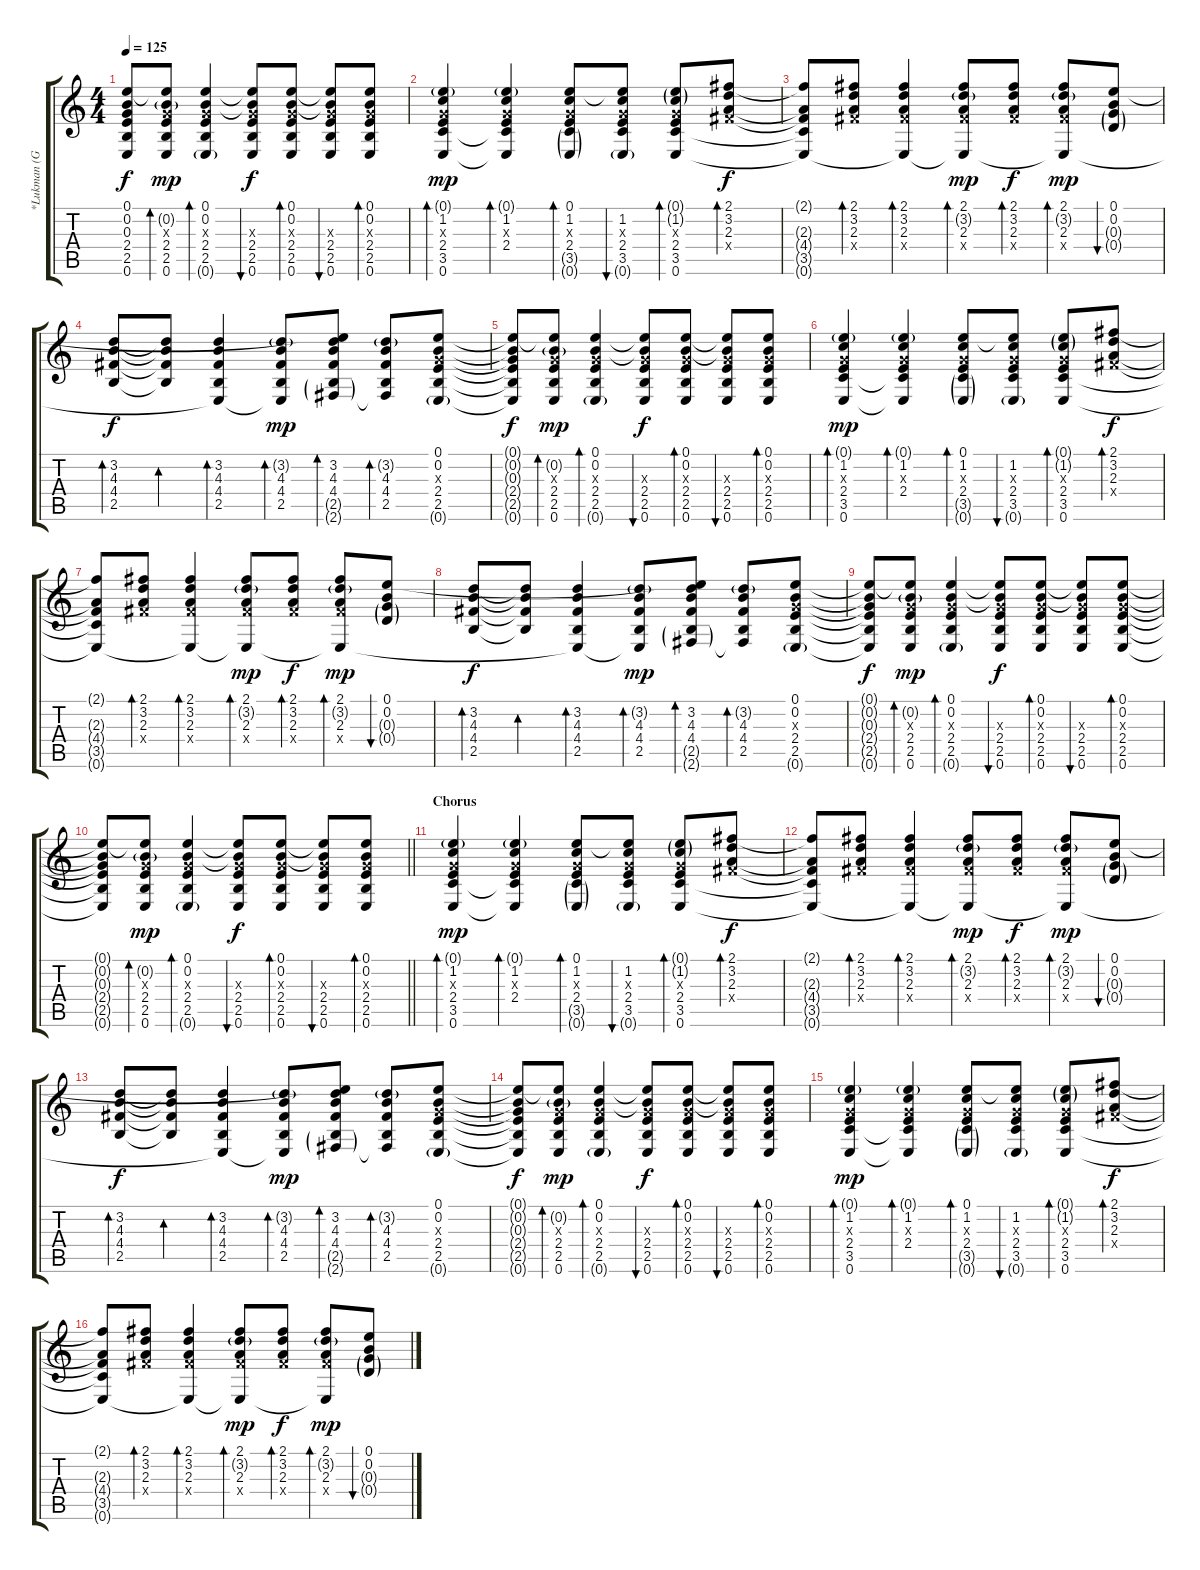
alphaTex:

\track ("*Lukman (Guitar)" "*Lukman (G") {instrument acousticguitarsteel}
\staff {score tabs}
\tuning (E4 B3 G3 D3 A2 E2) {hide}
\ts (4 4)
\tempo 125
\clef g2
\ks c
(0.1{t} 0.2{t} 0.3{t} 2.4{t} 2.5{t} 0.6{t}).8{dy f} (0.1{t} 0.2{g} 0.3{x} 2.4 2.5 0.6).8{bd 60 dy mp} (0.1 0.2 0.3{x} 2.4 2.5 0.6{g}).4{bd 60} (0.1{t} 0.2{t} 0.3{x} 2.4 2.5 0.6).8{bu 60 dy f} (0.1 0.2 0.3{x} 2.4 2.5 0.6).8{bd 60} (0.1{t} 0.2{t} 0.3{x} 2.4 2.5 0.6).8{bu 60} (0.1 0.2 0.3{x} 2.4 2.5 0.6).8{bd 60} |
(0.1{g} 1.2 0.3{x} 2.4 3.5 0.6).4{bd 60 dy mp} (0.1{g} 1.2 0.3{x} 2.4 3.5{t} 0.6{t}).4{bd 60} (0.1 1.2 0.3{x} 2.4 3.5{g} 0.6{g}).8{bd 60} (0.1{t} 1.2 0.3{x} 2.4 3.5 0.6{g}).8{bu 60} (0.1{g} 1.2{g} 0.3{x} 2.4 3.5 0.6).8{bd 60} (2.1 3.2 2.3 4.4{x}).8{bd 60 dy f} |
(2.1{t} 2.3{t} 4.4{t} 3.5{t} 0.6{t}).8 (2.1 3.2 2.3 4.4{x}).8{bd 60} (2.1 3.2 2.3 4.4{x} 0.6{t}).4{bd 60} (2.1 3.2{g} 2.3 4.4{x} 0.6{t}).8{bd 60 dy mp} (2.1 3.2 2.3 4.4{x}).8{bd 60 dy f} (2.1 3.2{g} 2.3 4.4{x} 0.6{t}).8{bd 60 dy mp} (0.1 0.2 0.3{g} 0.4{g}).8{bu 60} |
(3.2 4.3 4.4 2.5).8{bd 60 dy f} (3.2{t} 4.3{t} 4.4{t} 2.5{t}).8{bd 60} (3.2 4.3 4.4 2.5 0.6{t}).4{bd 60} (3.2{g} 4.3 4.4 2.5 0.6{t}).8{bd 60 dy mp} (0.1{t} 3.2 4.3 4.4 2.5{g} 2.6{g}).8{bd 60} (3.2{g} 4.3 4.4 2.5 2.6{t}).8{bd 60} (0.1 0.2 0.3{x} 2.4 2.5 0.6{g}).8 |
(0.1{t} 0.2{t} 0.3{t} 2.4{t} 2.5{t} 0.6{t}).8{dy f} (0.1{t} 0.2{g} 0.3{x} 2.4 2.5 0.6).8{bd 60 dy mp} (0.1 0.2 0.3{x} 2.4 2.5 0.6{g}).4{bd 60} (0.1{t} 0.2{t} 0.3{x} 2.4 2.5 0.6).8{bu 60 dy f} (0.1 0.2 0.3{x} 2.4 2.5 0.6).8{bd 60} (0.1{t} 0.2{t} 0.3{x} 2.4 2.5 0.6).8{bu 60} (0.1 0.2 0.3{x} 2.4 2.5 0.6).8{bd 60} |
(0.1{g} 1.2 0.3{x} 2.4 3.5 0.6).4{bd 60 dy mp} (0.1{g} 1.2 0.3{x} 2.4 3.5{t} 0.6{t}).4{bd 60} (0.1 1.2 0.3{x} 2.4 3.5{g} 0.6{g}).8{bd 60} (0.1{t} 1.2 0.3{x} 2.4 3.5 0.6{g}).8{bu 60} (0.1{g} 1.2{g} 0.3{x} 2.4 3.5 0.6).8{bd 60} (2.1 3.2 2.3 4.4{x}).8{bd 60 dy f} |
(2.1{t} 2.3{t} 4.4{t} 3.5{t} 0.6{t}).8 (2.1 3.2 2.3 4.4{x}).8{bd 60} (2.1 3.2 2.3 4.4{x} 0.6{t}).4{bd 60} (2.1 3.2{g} 2.3 4.4{x} 0.6{t}).8{bd 60 dy mp} (2.1 3.2 2.3 4.4{x}).8{bd 60 dy f} (2.1 3.2{g} 2.3 4.4{x} 0.6{t}).8{bd 60 dy mp} (0.1 0.2 0.3{g} 0.4{g}).8{bu 60} |
(3.2 4.3 4.4 2.5).8{bd 60 dy f} (3.2{t} 4.3{t} 4.4{t} 2.5{t}).8{bd 60} (3.2 4.3 4.4 2.5 0.6{t}).4{bd 60} (3.2{g} 4.3 4.4 2.5 0.6{t}).8{bd 60 dy mp} (0.1{t} 3.2 4.3 4.4 2.5{g} 2.6{g}).8{bd 60} (3.2{g} 4.3 4.4 2.5 2.6{t}).8{bd 60} (0.1 0.2 0.3{x} 2.4 2.5 0.6{g}).8 |
(0.1{t} 0.2{t} 0.3{t} 2.4{t} 2.5{t} 0.6{t}).8{dy f} (0.1{t} 0.2{g} 0.3{x} 2.4 2.5 0.6).8{bd 60 dy mp} (0.1 0.2 0.3{x} 2.4 2.5 0.6{g}).4{bd 60} (0.1{t} 0.2{t} 0.3{x} 2.4 2.5 0.6).8{bu 60 dy f} (0.1 0.2 0.3{x} 2.4 2.5 0.6).8{bd 60} (0.1{t} 0.2{t} 0.3{x} 2.4 2.5 0.6).8{bu 60} (0.1 0.2 0.3{x} 2.4 2.5 0.6).8{bd 60} |
\barLineRight lightlight
(0.1{t} 0.2{t} 0.3{t} 2.4{t} 2.5{t} 0.6{t}).8 (0.1{t} 0.2{g} 0.3{x} 2.4 2.5 0.6).8{bd 60 dy mp} (0.1 0.2 0.3{x} 2.4 2.5 0.6{g}).4{bd 60} (0.1{t} 0.2{t} 0.3{x} 2.4 2.5 0.6).8{bu 60 dy f} (0.1 0.2 0.3{x} 2.4 2.5 0.6).8{bd 60} (0.1{t} 0.2{t} 0.3{x} 2.4 2.5 0.6).8{bu 60} (0.1 0.2 0.3{x} 2.4 2.5 0.6).8{bd 60} |
\section ("" "Chorus")
(0.1{g} 1.2 0.3{x} 2.4 3.5 0.6).4{bd 60 dy mp} (0.1{g} 1.2 0.3{x} 2.4 3.5{t} 0.6{t}).4{bd 60} (0.1 1.2 0.3{x} 2.4 3.5{g} 0.6{g}).8{bd 60} (0.1{t} 1.2 0.3{x} 2.4 3.5 0.6{g}).8{bu 60} (0.1{g} 1.2{g} 0.3{x} 2.4 3.5 0.6).8{bd 60} (2.1 3.2 2.3 4.4{x}).8{bd 60 dy f} |
(2.1{t} 2.3{t} 4.4{t} 3.5{t} 0.6{t}).8 (2.1 3.2 2.3 4.4{x}).8{bd 60} (2.1 3.2 2.3 4.4{x} 0.6{t}).4{bd 60} (2.1 3.2{g} 2.3 4.4{x} 0.6{t}).8{bd 60 dy mp} (2.1 3.2 2.3 4.4{x}).8{bd 60 dy f} (2.1 3.2{g} 2.3 4.4{x} 0.6{t}).8{bd 60 dy mp} (0.1 0.2 0.3{g} 0.4{g}).8{bu 60} |
(3.2 4.3 4.4 2.5).8{bd 60 dy f} (3.2{t} 4.3{t} 4.4{t} 2.5{t}).8{bd 60} (3.2 4.3 4.4 2.5 0.6{t}).4{bd 60} (3.2{g} 4.3 4.4 2.5 0.6{t}).8{bd 60 dy mp} (0.1{t} 3.2 4.3 4.4 2.5{g} 2.6{g}).8{bd 60} (3.2{g} 4.3 4.4 2.5 2.6{t}).8{bd 60} (0.1 0.2 0.3{x} 2.4 2.5 0.6{g}).8 |
(0.1{t} 0.2{t} 0.3{t} 2.4{t} 2.5{t} 0.6{t}).8{dy f} (0.1{t} 0.2{g} 0.3{x} 2.4 2.5 0.6).8{bd 60 dy mp} (0.1 0.2 0.3{x} 2.4 2.5 0.6{g}).4{bd 60} (0.1{t} 0.2{t} 0.3{x} 2.4 2.5 0.6).8{bu 60 dy f} (0.1 0.2 0.3{x} 2.4 2.5 0.6).8{bd 60} (0.1{t} 0.2{t} 0.3{x} 2.4 2.5 0.6).8{bu 60} (0.1 0.2 0.3{x} 2.4 2.5 0.6).8{bd 60} |
(0.1{g} 1.2 0.3{x} 2.4 3.5 0.6).4{bd 60 dy mp} (0.1{g} 1.2 0.3{x} 2.4 3.5{t} 0.6{t}).4{bd 60} (0.1 1.2 0.3{x} 2.4 3.5{g} 0.6{g}).8{bd 60} (0.1{t} 1.2 0.3{x} 2.4 3.5 0.6{g}).8{bu 60} (0.1{g} 1.2{g} 0.3{x} 2.4 3.5 0.6).8{bd 60} (2.1 3.2 2.3 4.4{x}).8{bd 60 dy f} |
(2.1{t} 2.3{t} 4.4{t} 3.5{t} 0.6{t}).8 (2.1 3.2 2.3 4.4{x}).8{bd 60} (2.1 3.2 2.3 4.4{x} 0.6{t}).4{bd 60} (2.1 3.2{g} 2.3 4.4{x} 0.6{t}).8{bd 60 dy mp} (2.1 3.2 2.3 4.4{x}).8{bd 60 dy f} (2.1 3.2{g} 2.3 4.4{x} 0.6{t}).8{bd 60 dy mp} (0.1 0.2 0.3{g} 0.4{g}).8{bu 60}
